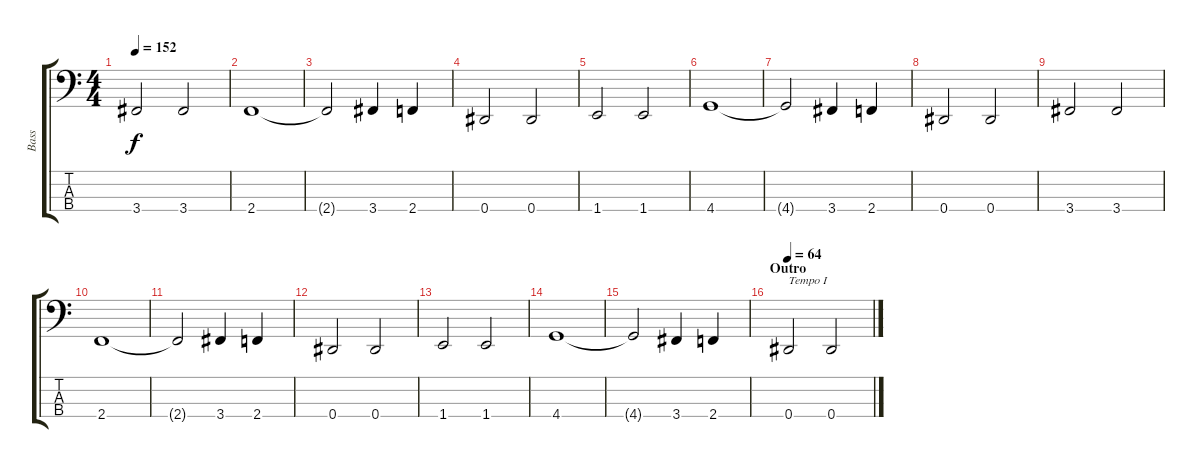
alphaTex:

\track ("Bass" "Bass") {instrument electricbassfinger}
\staff {score tabs}
\tuning (Gb2 Db2 Ab1 Eb1) {hide}
\ts (4 4)
\tempo 152
\clef f4
\ks c
3.4.2{dy f} 3.4.2 |
2.4.1 |
2.4{t}.2 3.4.4 2.4.4 |
0.4.2 0.4.2 |
1.4.2 1.4.2 |
4.4.1 |
4.4{t}.2 3.4.4 2.4.4 |
0.4.2 0.4.2 |
3.4.2 3.4.2 |
2.4.1 |
2.4{t}.2 3.4.4 2.4.4 |
0.4.2 0.4.2 |
1.4.2 1.4.2 |
4.4.1 |
4.4{t}.2 3.4.4 2.4.4 |
\section ("" "Outro")
\tempo 64
0.4.2{txt "Tempo I"} 0.4.2
